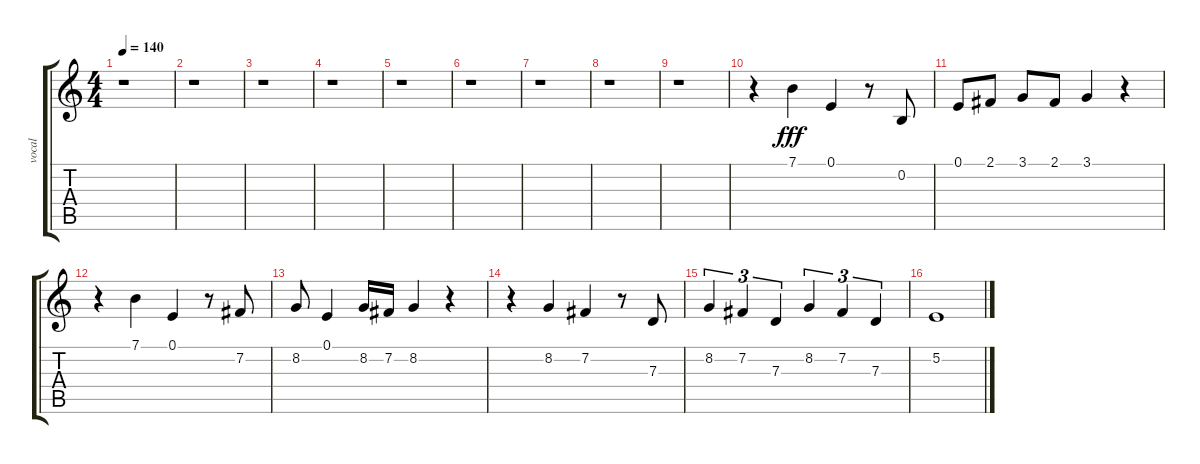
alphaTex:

\track ("vocal" "vocal") {instrument viola}
\staff {score tabs}
\tuning (E4 B3 G3 D3 A2 E2) {hide}
\ts (4 4)
\tempo 140
\clef g2
\ks c
r.1{dy fff} |
r.1 |
r.1 |
r.1 |
r.1 |
r.1 |
r.1 |
r.1 |
r.1 |
r.4 7.1.4 0.1.4 r.8 0.2.8 |
0.1.8 2.1.8 3.1.8 2.1.8 3.1.4 r.4 |
r.4 7.1.4 0.1.4 r.8 7.2.8 |
8.2.8 0.1.4 8.2.16 7.2.16 8.2.4 r.4 |
r.4 8.2.4 7.2.4 r.8 7.3.8 |
8.2.4{tu (3 2)} 7.2.4{tu (3 2)} 7.3.4{tu (3 2)} 8.2.4{tu (3 2)} 7.2.4{tu (3 2)} 7.3.4{tu (3 2)} |
5.2.1
